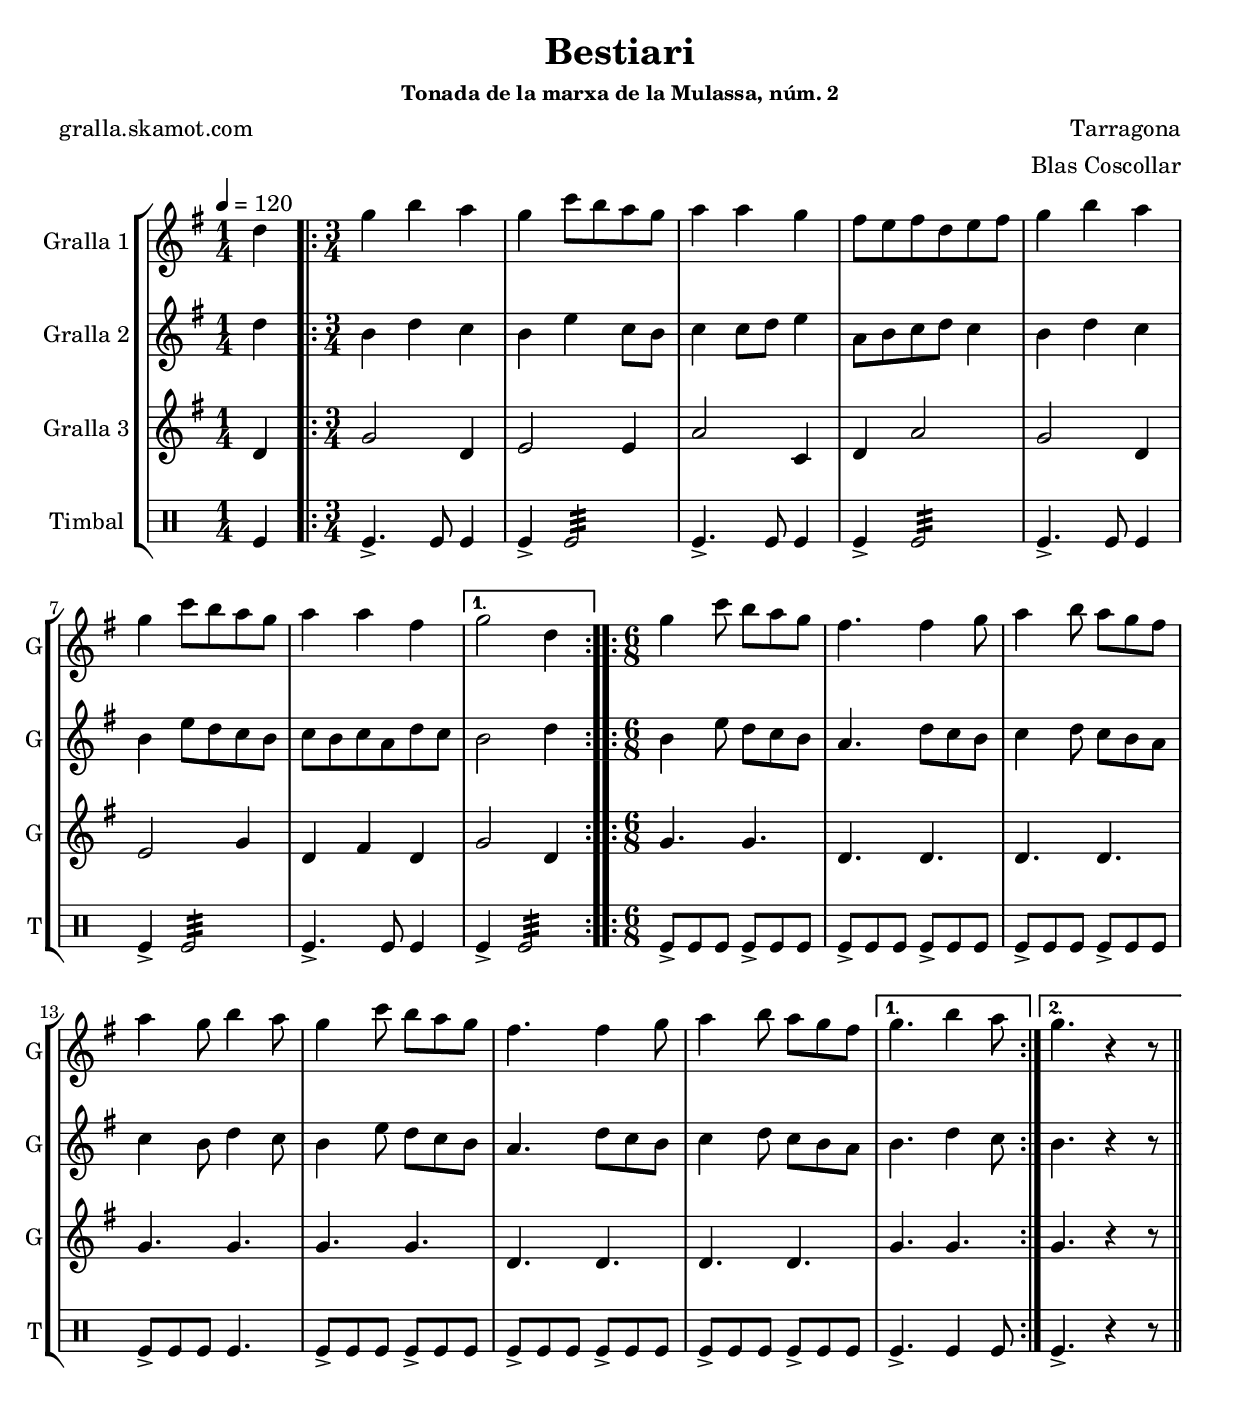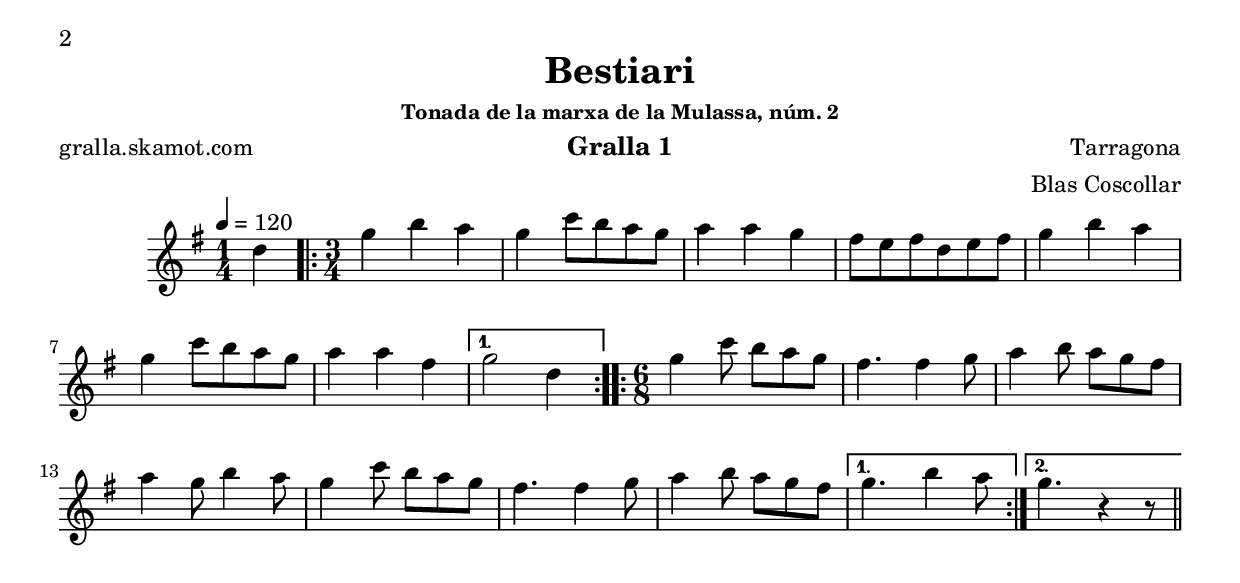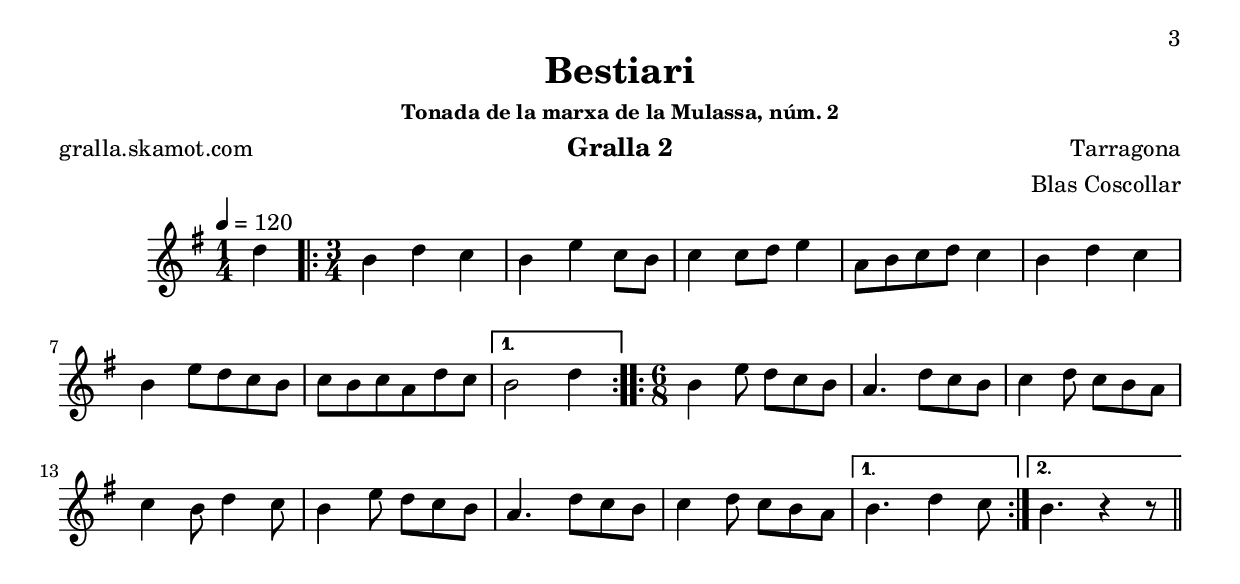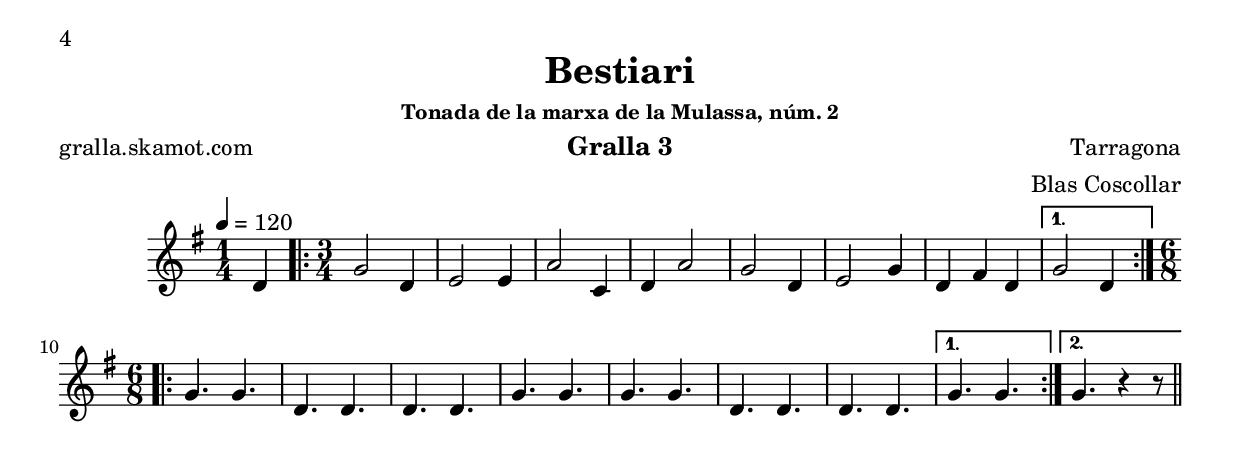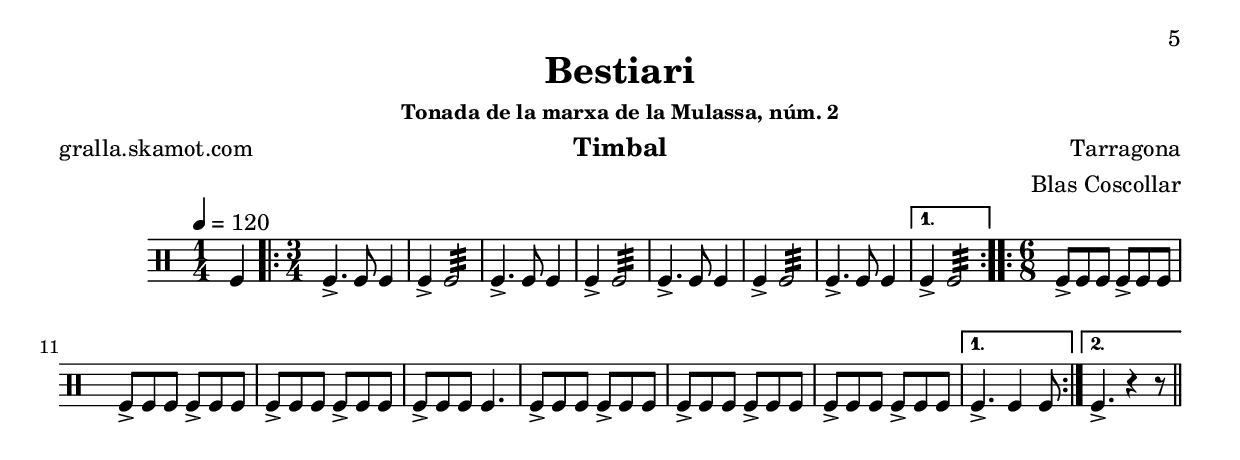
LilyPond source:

\version "2.16.2"

\header {
  dedication=""
  title="Bestiari"
  subtitle=""
  subsubtitle="Tonada de la marxa de la Mulassa, núm. 2"
  poet="gralla.skamot.com"
  meter=""
  piece=""
  composer="Tarragona"
  arranger="Blas Coscollar"
  opus=""
  instrument=""
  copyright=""
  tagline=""
}

liniaroAa =
\relative d''
{
  \tempo 4=120
  \clef treble
  \key g \major
  \time 1/4
  d4  |
  \time 3/4   \repeat volta 2 { g4 b a  |
  g4 c8 b a g  |
  a4 a g  |
  %05
  fis8 e fis d e fis  |
  g4 b a  |
  g4 c8 b a g  |
  a4 a fis }
  \alternative { { g2 d4 }
  %10
  \time 6/8   { g4. b4 a8 } }
  \repeat volta 2 { g4 c8 b a g  |
  fis4. fis4 g8  |
  a4 b8 a g fis  |
  a4 g8 b4 a8  |
  %15
  g4 c8 b a g  |
  fis4. fis4 g8  |
  a4 b8 a g fis }
  \alternative { { g4. b4 a8 }
  { g4. r4 r8 } } \bar "||" % kompletite
}

liniaroAb =
\relative d''
{
  \tempo 4=120
  \clef treble
  \key g \major
  \time 1/4
  d4  |
  \time 3/4   \repeat volta 2 { b4 d c  |
  b4 e c8 b  |
  c4 c8 d e4  |
  %05
  a,8 b c d c4  |
  b4 d c  |
  b4 e8 d c b  |
  c8 b c a d c }
  \alternative { { b2 d4 }
  %10
  \time 6/8   { b4. d4 c8 } }
  \repeat volta 2 { b4 e8 d c b  |
  a4. d8 c b  |
  c4 d8 c b a  |
  c4 b8 d4 c8  |
  %15
  b4 e8 d c b  |
  a4. d8 c b  |
  c4 d8 c b a }
  \alternative { { b4. d4 c8 }
  { b4. r4 r8 } } \bar "||" % kompletite
}

liniaroAc =
\relative d'
{
  \tempo 4=120
  \clef treble
  \key g \major
  \time 1/4
  d4  |
  \time 3/4   \repeat volta 2 { g2 d4  |
  e2 e4  |
  a2 c,4  |
  %05
  d4 a'2  |
  g2 d4  |
  e2 g4  |
  d4 fis d }
  \alternative { { g2 d4 }
  %10
  \time 6/8   { g4. g } }
  \repeat volta 2 { g4. g  |
  d4. d  |
  d4. d  |
  g4. g  |
  %15
  g4. g  |
  d4. d  |
  d4. d }
  \alternative { { g4. g }
  { g4. r4 r8 } } \bar "||" % kompletite
}

liniaroAd =
\drummode
{
  \tempo 4=120
  \time 1/4
  tomfl4  |
  \time 3/4   \repeat volta 2 { tomfl4.-> tomfl8 tomfl4  |
  tomfl4-> tomfl2:32  |
  tomfl4.-> tomfl8 tomfl4  |
  %05
  tomfl4-> tomfl2:32  |
  tomfl4.-> tomfl8 tomfl4  |
  tomfl4-> tomfl2:32  |
  tomfl4.-> tomfl8 tomfl4 }
  \alternative { { tomfl4-> tomfl2:32 }
  %10
  \time 6/8   { tomfl4. tomfl4 tomfl8 } }
  \repeat volta 2 { tomfl8-> tomfl tomfl tomfl-> tomfl tomfl  |
  tomfl8-> tomfl tomfl tomfl-> tomfl tomfl  |
  tomfl8-> tomfl tomfl tomfl-> tomfl tomfl  |
  tomfl8-> tomfl tomfl tomfl4.  |
  %15
  tomfl8-> tomfl tomfl tomfl-> tomfl tomfl  |
  tomfl8-> tomfl tomfl tomfl-> tomfl tomfl  |
  tomfl8-> tomfl tomfl tomfl-> tomfl tomfl }
  \alternative { { tomfl4.-> tomfl4 tomfl8 }
  { tomfl4.-> r4 r8 } } \bar "||" % kompletite
}

\bookpart {
  \score {
    \new StaffGroup {
      \override Score.RehearsalMark.self-alignment-X = #LEFT
      <<
        \new Staff \with {instrumentName = #"Gralla 1" shortInstrumentName = #"G"} \liniaroAa
        \new Staff \with {instrumentName = #"Gralla 2" shortInstrumentName = #"G"} \liniaroAb
        \new Staff \with {instrumentName = #"Gralla 3" shortInstrumentName = #"G"} \liniaroAc
        \new DrumStaff \with {instrumentName = #"Timbal" shortInstrumentName = #"T"} \liniaroAd
      >>
    }
    \layout {}
  }
  \score { \unfoldRepeats
    \new StaffGroup {
      \override Score.RehearsalMark.self-alignment-X = #LEFT
      <<
        \new Staff \with {instrumentName = #"Gralla 1" shortInstrumentName = #"G"} \liniaroAa
        \new Staff \with {instrumentName = #"Gralla 2" shortInstrumentName = #"G"} \liniaroAb
        \new Staff \with {instrumentName = #"Gralla 3" shortInstrumentName = #"G"} \liniaroAc
        \new DrumStaff \with {instrumentName = #"Timbal" shortInstrumentName = #"T"} \liniaroAd
      >>
    }
    \midi {
      \set Staff.midiInstrument = "oboe"
      \set DrumStaff.midiInstrument = "drums"
    }
  }
}

\bookpart {
  \header {instrument="Gralla 1"}
  \score {
    \new StaffGroup {
      \override Score.RehearsalMark.self-alignment-X = #LEFT
      <<
        \new Staff \liniaroAa
      >>
    }
    \layout {}
  }
  \score { \unfoldRepeats
    \new StaffGroup {
      \override Score.RehearsalMark.self-alignment-X = #LEFT
      <<
        \new Staff \liniaroAa
      >>
    }
    \midi {
      \set Staff.midiInstrument = "oboe"
      \set DrumStaff.midiInstrument = "drums"
    }
  }
}

\bookpart {
  \header {instrument="Gralla 2"}
  \score {
    \new StaffGroup {
      \override Score.RehearsalMark.self-alignment-X = #LEFT
      <<
        \new Staff \liniaroAb
      >>
    }
    \layout {}
  }
  \score { \unfoldRepeats
    \new StaffGroup {
      \override Score.RehearsalMark.self-alignment-X = #LEFT
      <<
        \new Staff \liniaroAb
      >>
    }
    \midi {
      \set Staff.midiInstrument = "oboe"
      \set DrumStaff.midiInstrument = "drums"
    }
  }
}

\bookpart {
  \header {instrument="Gralla 3"}
  \score {
    \new StaffGroup {
      \override Score.RehearsalMark.self-alignment-X = #LEFT
      <<
        \new Staff \liniaroAc
      >>
    }
    \layout {}
  }
  \score { \unfoldRepeats
    \new StaffGroup {
      \override Score.RehearsalMark.self-alignment-X = #LEFT
      <<
        \new Staff \liniaroAc
      >>
    }
    \midi {
      \set Staff.midiInstrument = "oboe"
      \set DrumStaff.midiInstrument = "drums"
    }
  }
}

\bookpart {
  \header {instrument="Timbal"}
  \score {
    \new StaffGroup {
      \override Score.RehearsalMark.self-alignment-X = #LEFT
      <<
        \new DrumStaff \liniaroAd
      >>
    }
    \layout {}
  }
  \score { \unfoldRepeats
    \new StaffGroup {
      \override Score.RehearsalMark.self-alignment-X = #LEFT
      <<
        \new DrumStaff \liniaroAd
      >>
    }
    \midi {
      \set Staff.midiInstrument = "oboe"
      \set DrumStaff.midiInstrument = "drums"
    }
  }
}

